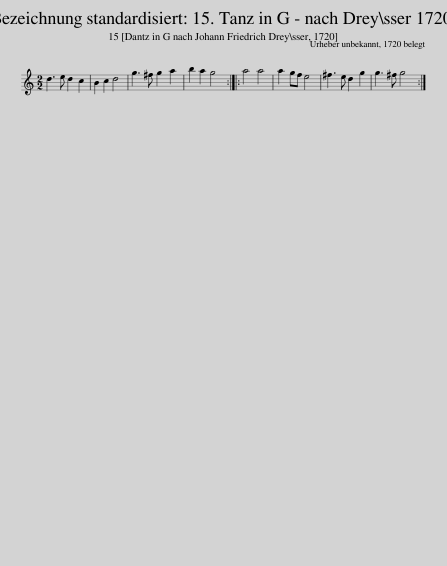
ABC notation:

X:1
L:1/8
M:2/2
I:linebreak $
K:C
V:1 treble
V:1
 d3 e d2 c2 | B2 c2 d4 | g3 ^f g2 a2 | b2 a2 g4 :: a4 a4 | %5
 a2 gf e4 | ^f3 e d2 g2 | g3 ^f g4 :| %8
